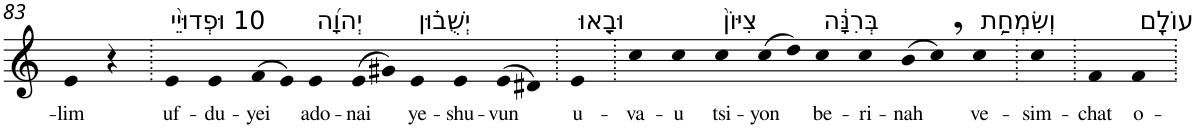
**kern	**text
*part1	*part1
*staff1	*staff1
*I"Piano	*
*I'Pno	*
!!LO:PB:g=z
*clefG2	*
*k[]	*
=83	=83
!	!LO:LY:b
4e	-lim
4r	.
=84.	=84.
!LO:TX:a:t=10 וּפְדוּיֵ֨י	!
!	!LO:LY:b
4e	uf-
!	!LO:LY:b
4e	-du-
!	!LO:LY:b
(>8f	-yei
8e)	.
!LO:TX:a:t=יְהוָ֜ה	!
!	!LO:LY:b
4e	ado-
!	!LO:LY:b
(>8e	-nai
8g#X)	.
!LO:TX:a:t=יְשֻׁב֗וּן	!
!	!LO:LY:b
4e	ye-
!	!LO:LY:b
4e	-shu-
!	!LO:LY:b
(>8e	-vun
8d#X)	.
=85.	=85.
!LO:TX:a:t=וּבָ֤אוּ	!
!	!LO:LY:b
4e	u-
=86.	=86.
!	!LO:LY:b
4cc	-va-
!	!LO:LY:b
4cc	-u
!LO:TX:a:t=צִיּוֹן֙	!
!	!LO:LY:b
4cc	tsi-
!	!LO:LY:b
(8cc	-yon
8dd)	.
!LO:TX:a:t=בְּרִנָּ֔ה	!
!	!LO:LY:b
4cc	be-
!	!LO:LY:b
4cc	-ri-
!	!LO:LY:b
(8b	-nah
8cc,)	.
!LO:TX:a:t=וְשִׂמְחַ֥ת	!
!	!LO:LY:b
4cc	ve-
=87.	=87.
!	!LO:LY:b
4cc	-sim-
=88.	=88.
!	!LO:LY:b
4f	-chat
!LO:TX:a:t=עוֹלָ֖ם	!
!	!LO:LY:b
4f	o-
=.	=.
*-	*-
